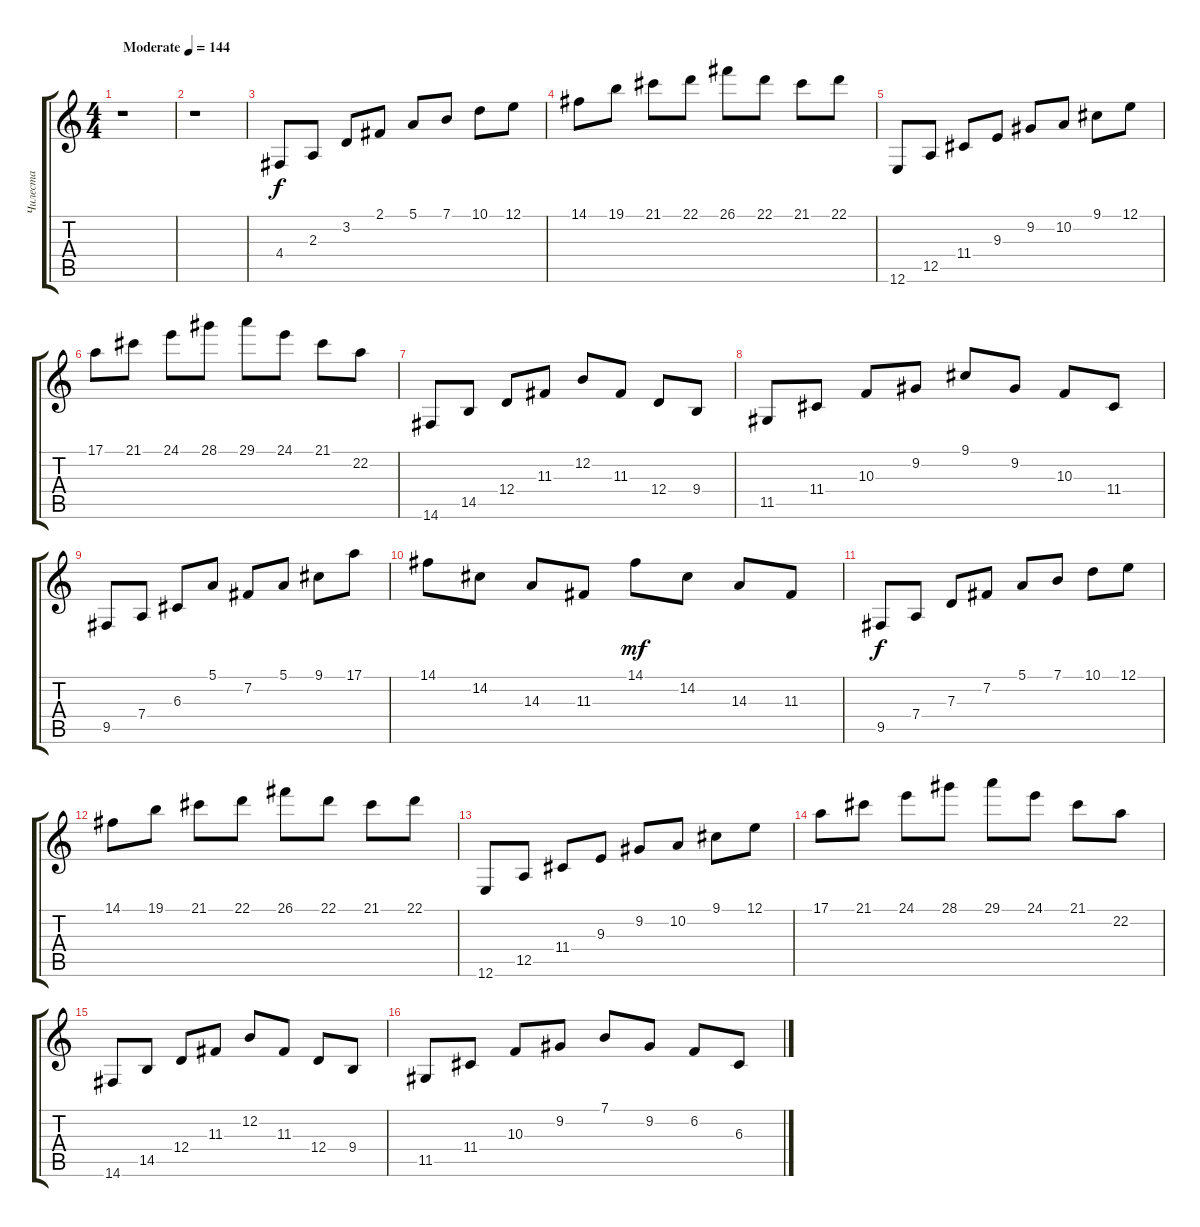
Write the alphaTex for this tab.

\track ("Чилеста" "Чилеста") {instrument celesta}
\staff {score tabs}
\tuning (E4 B3 G3 D3 A2 E2) {hide}
\ts (4 4)
\tempo (144 "Moderate")
\clef g2
\ks c
r.1{dy f instrument celesta} |
r.1 |
4.4.8 2.3.8 3.2.8 2.1.8 5.1.8 7.1.8 10.1.8 12.1.8 |
14.1.8 19.1.8 21.1.8 22.1.8 26.1.8 22.1.8 21.1.8 22.1.8 |
12.6.8 12.5.8 11.4.8 9.3.8 9.2.8 10.2.8 9.1.8 12.1.8 |
17.1.8 21.1.8 24.1.8 28.1.8 29.1.8 24.1.8 21.1.8 22.2.8 |
14.6.8 14.5.8 12.4.8 11.3.8 12.2.8 11.3.8 12.4.8 9.4.8 |
11.5.8 11.4.8 10.3.8 9.2.8 9.1.8 9.2.8 10.3.8 11.4.8 |
9.5.8 7.4.8 6.3.8 5.1.8 7.2.8 5.1.8 9.1.8 17.1.8 |
14.1.8 14.2.8 14.3.8 11.3.8 14.1.8{dy mf} 14.2.8 14.3.8 11.3.8 |
9.5.8{dy f} 7.4.8 7.3.8 7.2.8 5.1.8 7.1.8 10.1.8 12.1.8 |
14.1.8 19.1.8 21.1.8 22.1.8 26.1.8 22.1.8 21.1.8 22.1.8 |
12.6.8 12.5.8 11.4.8 9.3.8 9.2.8 10.2.8 9.1.8 12.1.8 |
17.1.8 21.1.8 24.1.8 28.1.8 29.1.8 24.1.8 21.1.8 22.2.8 |
14.6.8 14.5.8 12.4.8 11.3.8 12.2.8 11.3.8 12.4.8 9.4.8 |
11.5.8 11.4.8 10.3.8 9.2.8 7.1.8 9.2.8 6.2.8 6.3.8
